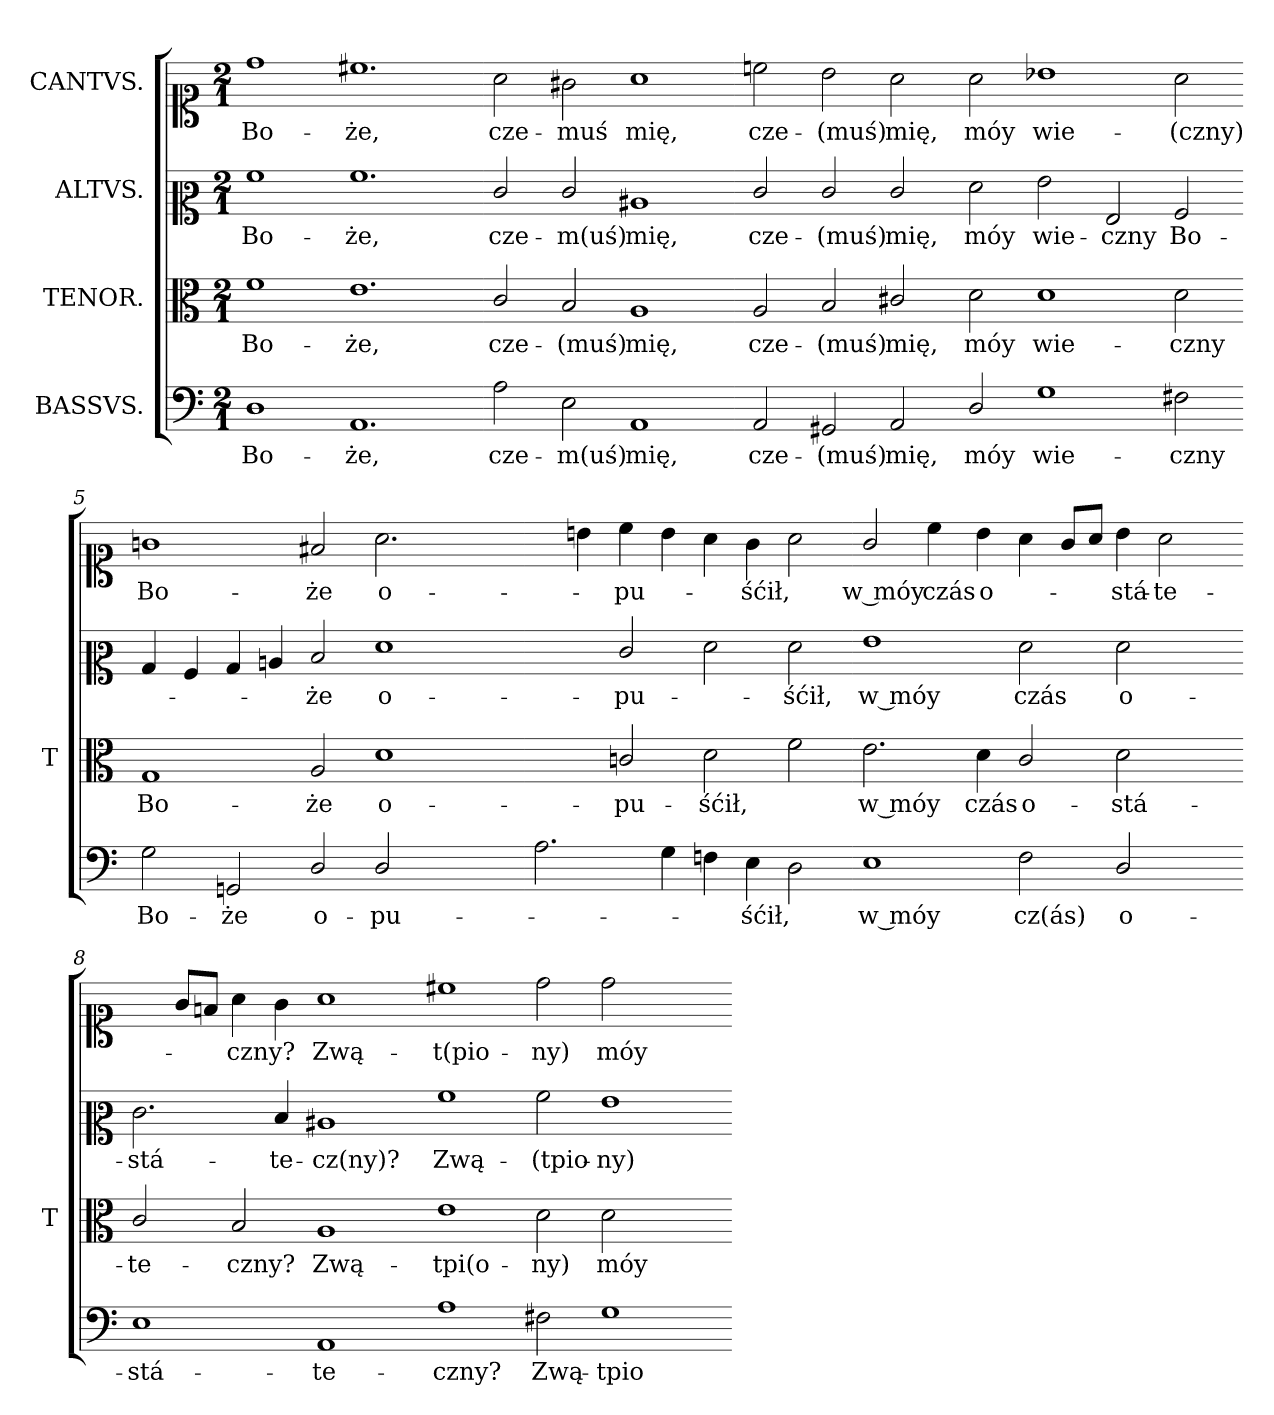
**kern	**text	**kern	**text	**kern	**text	**kern	**text
*part4	*part4	*part3	*part3	*part2	*part2	*part1	*part1
*staff4	*staff4	*staff3	*staff3	*staff2	*staff2	*staff1	*staff1
*I"BASSVS.	*	*I"TENOR.	*	*I"ALTVS.	*	*I"CANTVS.	*
*	*	*I'T	*	*	*	*	*
*clefF4	*	*clefC3	*	*clefC2	*	*clefC1	*
*k[]	*	*k[]	*	*k[]	*	*k[]	*
*M2/1	*	*M2/1	*	*M2/1	*	*M2/1	*
*MM300	*	*MM300	*	*MM300	*	*MM300	*
=1	=1	=1	=1	=1	=1	=1	=1
1D\	Bo-	1f\	Bo-	1a\	Bo-	1dd\	Bo-
1.AA/	-że,	1.e\	-że,	1.a\	-że,	1.cc#X\	-że,
=2-	=2-	=2-	=2-	=2-	=2-	=2-	=2-
2A\	cze-	2c/	cze-	2e/	cze-	2a\	cze-
2E\	-m(uś)	2B/	-(muś)	2e/	-m(uś)	2g#X\	-muś
1AA/	mię,	1A/	mię,	1c#X/	mię,	1a\	mię,
=3-	=3-	=3-	=3-	=3-	=3-	=3-	=3-
2AA/	cze-	2A/	cze-	2e/	cze-	2ccn\	cze-
2GG#X/	-(muś)	2B/	-(muś)	2e/	-(muś)	2b\	-(muś)
2AA/	mię,	2c#X/	mię,	2e/	mię,	2a\	mię,
=4-	=4-	=4-	=4-	=4-	=4-	=4-	=4-
2D/	móy	2d\	móy	2f\	móy	2a\	móy
1G\	wie-	1d\	wie-	2g\	wie-	1b-X\	wie-
.	.	.	.	2G/	-czny	.	.
2F#X\	-czny	2d\	-czny	2A/	Bo-	2a\	-(czny)
=5-	=5-	=5-	=5-	=5-	=5-	=5-	=5-
2G\	Bo-	1G/	Bo-	4B/	.	1gn\	Bo-
.	.	.	.	4A/	.	.	.
2GGn/	-że	.	.	4B/	.	.	.
.	.	.	.	4cn/	.	.	.
2D/	o-	2A/	-że	2d/	-że	2f#X/	-że
2D/	-pu-	1d\	o-	1f\	o-	2.a\	o-
2ryy	.	.	.	.	.	.	.
.	.	.	.	.	.	4ryy	.
=6-	=6-	=6-	=6-	=6-	=6-	=6-	=6-
2.A\	.	2ryy	.	2ryy	.	4ryy	.
.	.	.	.	.	.	4bn\	.
.	.	2cn/	-pu-	2e/	-pu-	4cc\	-pu-
4G\	.	.	.	.	.	4b\	.
4Fn\	.	2d\	-śćił,	2f\	.	4a\	.
4E\	-śćił,	.	.	.	.	4g\	-śćił,
2D\	.	2f\	.	2f\	-śćił,	2a\	.
=7-	=7-	=7-	=7-	=7-	=7-	=7-	=7-
1E\	w móy	2.e\	w móy	1g\	w móy	2g/	w móy
.	.	.	.	.	.	4cc\	czás
.	.	4d\	czás	.	.	4b\	o-
2F\	cz(ás)	2c/	o-	2f\	czás	4a\	.
.	.	.	.	.	.	8g/L	.
.	.	.	.	.	.	8a\J	.
2D/	o-	2d\	-stá-	2f\	o-	4b\	-stá-
.	.	.	.	.	.	2a\	-te-
4ryy	.	4ryy	.	4ryy	.	.	.
=8-	=8-	=8-	=8-	=8-	=8-	=8-	=8-
1E\	-stá-	2c/	-te-	2.e\	-stá-	4ryy	.
.	.	.	.	.	.	8g/L	.
.	.	.	.	.	.	8fn/J	.
.	.	2B/	-czny?	.	.	4a\	-czny?
.	.	.	.	4d/	-te-	4g\	.
1AA/	-te-	1A/	Zwą-	1c#X/	-cz(ny)?	1a\	Zwą-
=9-	=9-	=9-	=9-	=9-	=9-	=9-	=9-
1A\	-czny?	1e\	-tpi(o-	1a\	Zwą-	1cc#X\	-t(pio-
2F#X\	Zwą-	2d\	-ny)	2a\	-(tpio-	2dd\	-ny)
1G\	-tpio-	2d\	móy	1g\	-ny)	2dd\	móy
.	.	2ryy	.	.	.	2ryy	.
=-	=-	=-	=-	=-	=-	=-	=-
*-	*-	*-	*-	*-	*-	*-	*-
